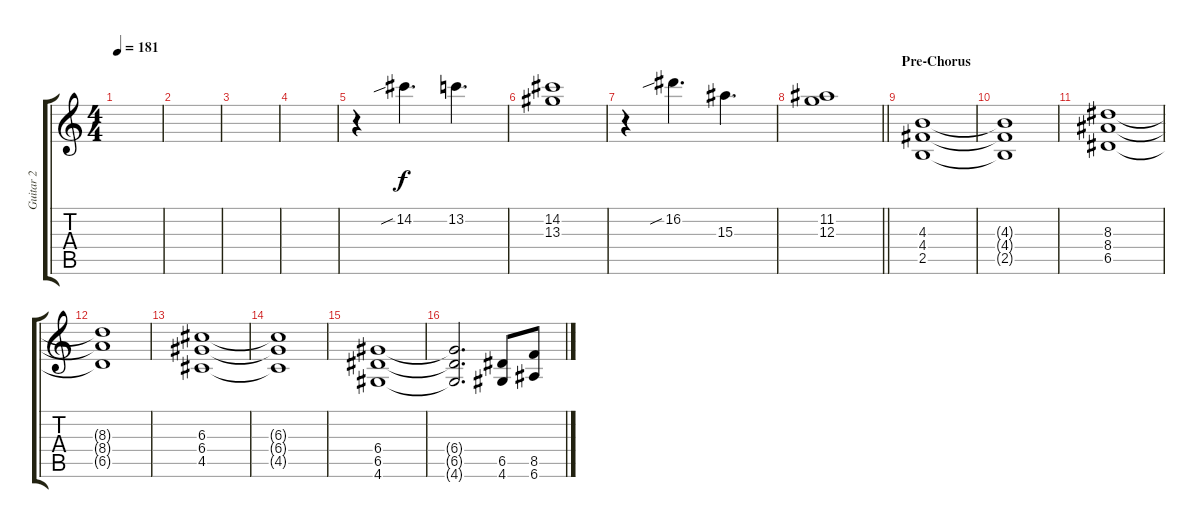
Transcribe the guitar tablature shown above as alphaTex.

\track ("Guitar 2" "Guitar 2") {instrument distortionguitar}
\staff {score tabs}
\tuning (E4 B3 G3 D3 A2 E2) {hide}
\ts (4 4)
\tempo 181
\clef g2
\ks c
|
|
|
|
r.4 14.2{sib}.4{d} 13.2.4{d} |
(14.2 13.3).1 |
r.4 16.2{sib}.4{d} 15.3.4{d} |
\barLineRight lightlight
(11.2 12.3).1 |
\section ("" "Pre-Chorus")
(4.3 4.4 2.5).1 |
(4.3{t} 4.4{t} 2.5{t}).1 |
(8.3 8.4 6.5).1 |
(8.3{t} 8.4{t} 6.5{t}).1 |
(6.3 6.4 4.5).1 |
(6.3{t} 6.4{t} 4.5{t}).1 |
(6.4 6.5 4.6).1 |
(6.4{t} 6.5{t} 4.6{t}).2{d} (6.5 4.6).8 (8.5 6.6).8
